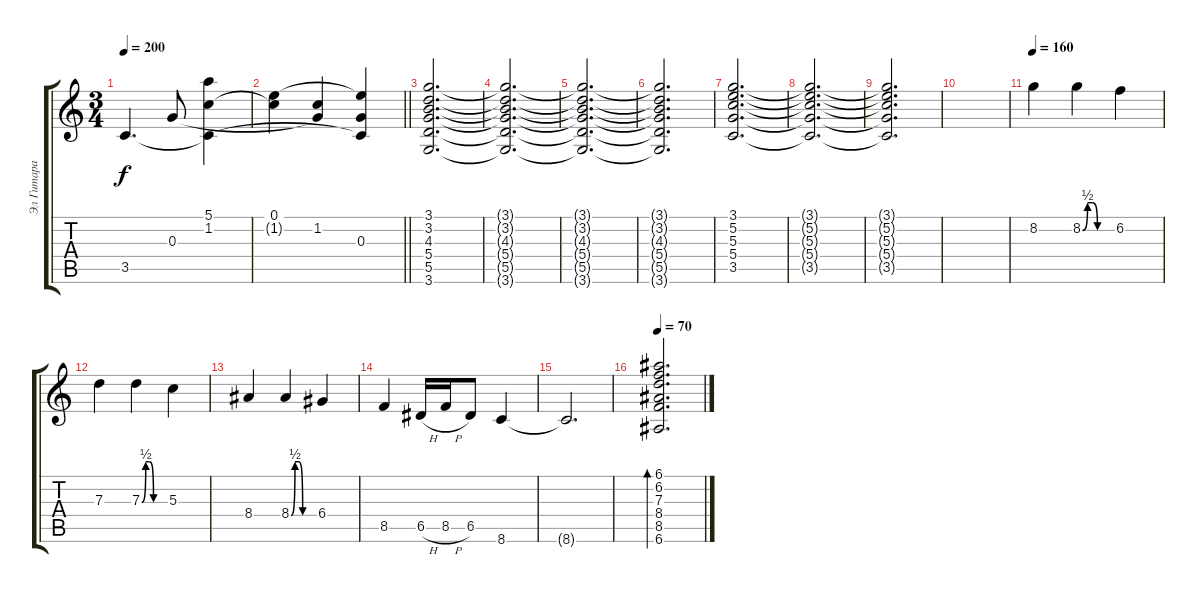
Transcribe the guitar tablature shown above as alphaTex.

\track ("Эл Гитара" "Эл Гитара") {instrument electricguitarjazz}
\staff {score tabs}
\tuning (E4 B3 G3 D3 A2 E2) {hide}
\ts (3 4)
\tempo 200
\clef g2
\ks c
3.5.4{d dy f} 0.3.8 (5.1{t} 1.2 3.5{t}).4 |
\barLineRight lightlight
(0.1 1.2{t}).4 (1.2 0.3{t}).4 (0.1{t} 0.3 3.5{t}).4 |
(3.1 3.2 4.3 5.4 5.5 3.6).2{d} |
(3.1{t} 3.2{t} 4.3{t} 5.4{t} 5.5{t} 3.6{t}).2{d} |
(3.1{t} 3.2{t} 4.3{t} 5.4{t} 5.5{t} 3.6{t}).2{d} |
(3.1{t} 3.2{t} 4.3{t} 5.4{t} 5.5{t} 3.6{t}).2{d} |
(3.1 5.2 5.3 5.4 3.5).2{d} |
(3.1{t} 5.2{t} 5.3{t} 5.4{t} 3.5{t}).2{d} |
(3.1{t} 5.2{t} 5.3{t} 5.4{t} 3.5{t}).2{d} |
|
\tempo 160
8.2.4 8.2{be (custom 0 0 10 2 20 2 30 0 60 0)}.4 6.2.4 |
7.3.4 7.3{be (custom 0 0 10 2 20 2 30 0 60 0)}.4 5.3.4 |
8.4.4 8.4{be (custom 0 0 10 2 20 2 30 0 60 0)}.4 6.4.4 |
8.5.4 6.5{h}.16 8.5{h}.16 6.5.8 8.6.4 |
8.6{t}.2{d} |
\tempo 70
(6.1 6.2 7.3 8.4 8.5 6.6).2{d bd 240}
